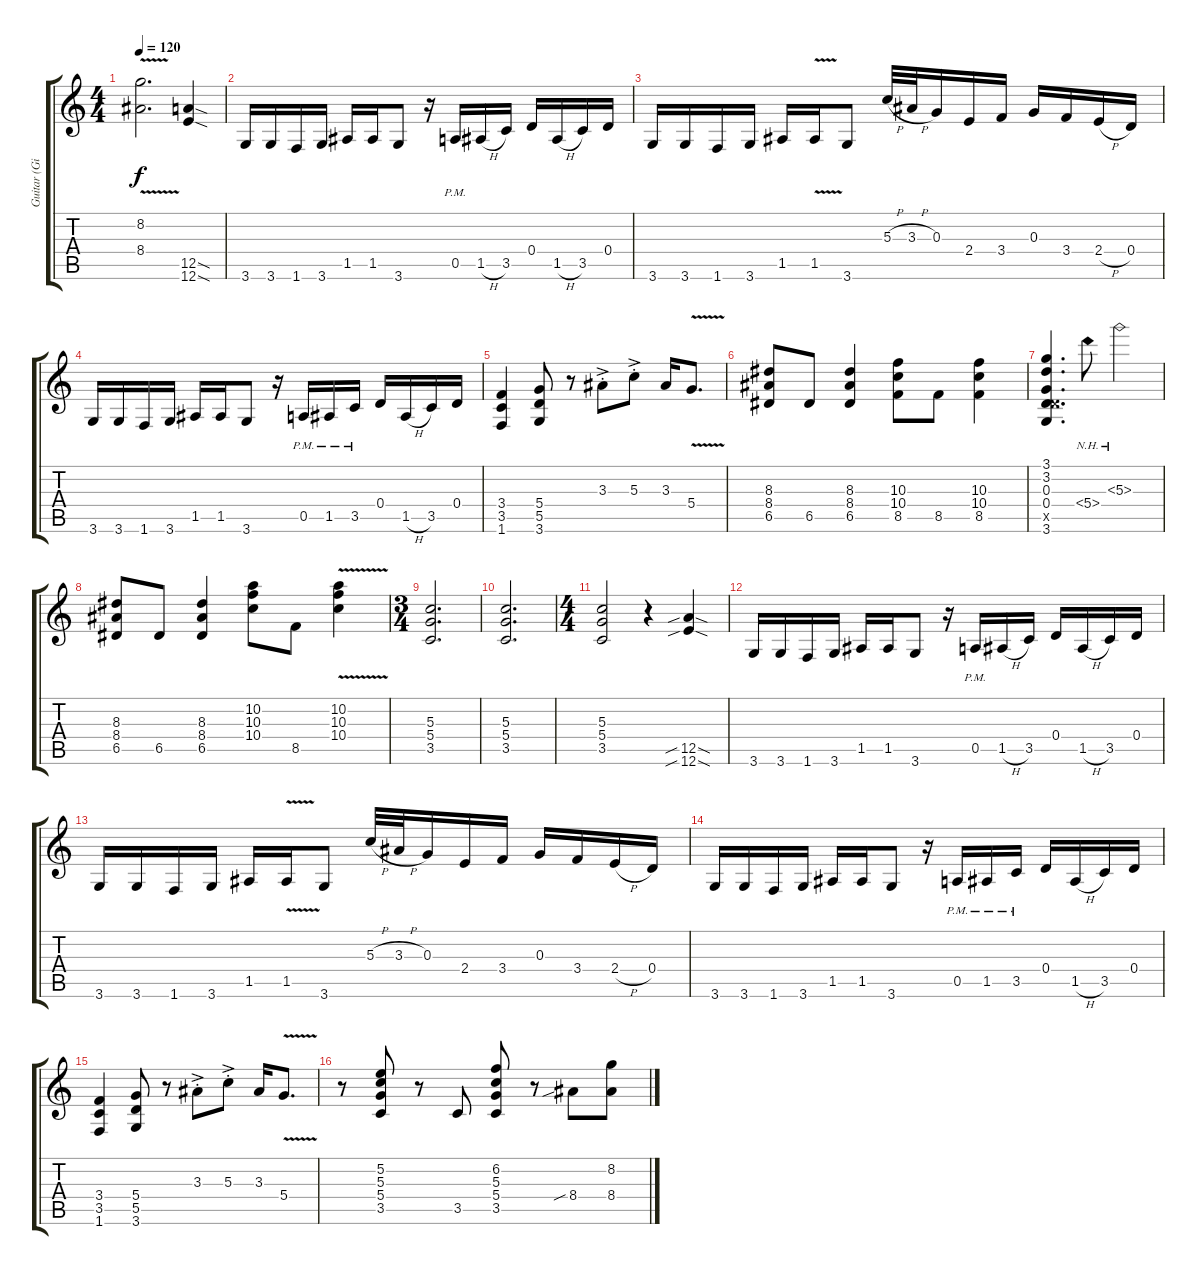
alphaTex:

\track ("Guitar (Gilbert)" "Guitar (Gi") {instrument distortionguitar}
\staff {score tabs}
\tuning (E4 B3 G3 D3 A2 E2) {hide}
\ts (4 4)
\tempo 120
\clef g2
\ks c
(8.2{v t} 8.4{t}).2{d dy f} (12.5{sod} 12.6{sod}).4 |
3.6.16 3.6.16 1.6.16 3.6.16 1.5.16 1.5.16 3.6.8 r.16 0.5{pm}.16 1.5{h}.16 3.5.16 0.4.16 1.5{h}.16 3.5.16 0.4.16 |
3.6.16 3.6.16 1.6.16 3.6.16 1.5.16 1.5{v}.16 3.6.8 5.3{h}.32 3.3{h}.32 0.3.16 2.4.16 3.4.16 0.3.16 3.4.16 2.4{h}.16 0.4.16 |
3.6.16 3.6.16 1.6.16 3.6.16 1.5.16 1.5.16 3.6.8 r.16 0.5{pm}.16 1.5{pm}.16 3.5{pm}.16 0.4.16 1.5{h}.16 3.5.16 0.4.16 |
(3.4 3.5 1.6).4 (5.4 5.5 3.6).8 r.8 3.3{ac st}.8 5.3{ac st}.8 3.3.16 5.4{v}.8{d} |
(8.3 8.4 6.5).8 6.5.8 (8.3 8.4 6.5).4 (10.3 10.4 8.5).8 8.5.8 (10.3 10.4 8.5).4 |
(3.1 3.2 0.3 0.4 5.5{x} 3.6).4{d} 5.4{nh}.8 5.3{nh}.2 |
(8.3 8.4 6.5).8 6.5.8 (8.3 8.4 6.5).4 (10.2 10.3 10.4).8 8.5.8 (10.2{v} 10.3{v} 10.4{v}).4 |
\ts (3 4)
(5.3 5.4 3.5).2{d} |
(5.3 5.4 3.5).2{d} |
\ts (4 4)
(5.3 5.4 3.5).2 r.4 (12.5{sib sod} 12.6{sib sod}).4 |
3.6.16 3.6.16 1.6.16 3.6.16 1.5.16 1.5.16 3.6.8 r.16 0.5{pm}.16 1.5{h}.16 3.5.16 0.4.16 1.5{h}.16 3.5.16 0.4.16 |
3.6.16 3.6.16 1.6.16 3.6.16 1.5.16 1.5{v}.16 3.6.8 5.3{h}.32 3.3{h}.32 0.3.16 2.4.16 3.4.16 0.3.16 3.4.16 2.4{h}.16 0.4.16 |
3.6.16 3.6.16 1.6.16 3.6.16 1.5.16 1.5.16 3.6.8 r.16 0.5{pm}.16 1.5{pm}.16 3.5{pm}.16 0.4.16 1.5{h}.16 3.5.16 0.4.16 |
(3.4 3.5 1.6).4 (5.4 5.5 3.6).8 r.8 3.3{ac st}.8 5.3{ac st}.8 3.3.16 5.4{v}.8{d} |
r.8 (5.2 5.3 5.4 3.5).8 r.8 3.5.8 (6.2 5.3 5.4 3.5).8 r.8 8.4{sib}.8 (8.2 8.4).8
